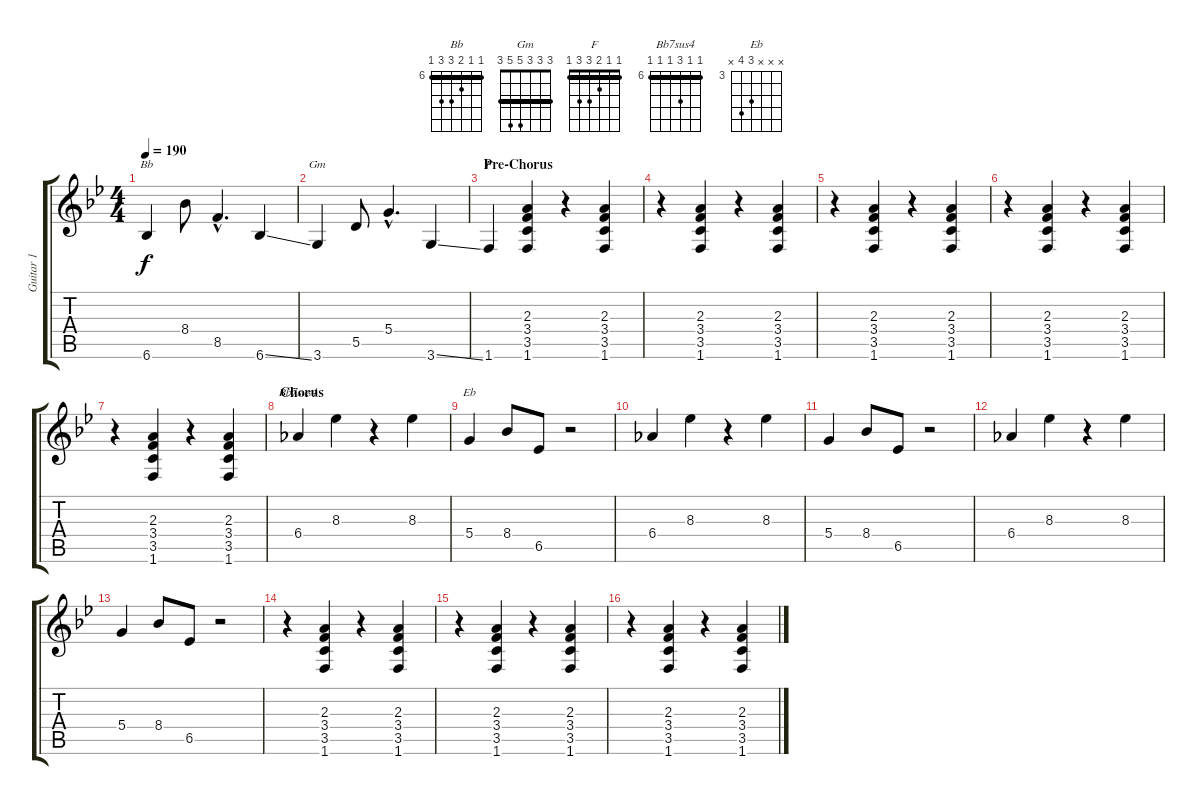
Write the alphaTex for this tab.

\track ("Guitar 1" "Guitar 1") {instrument distortionguitar}
\staff {score tabs}
\tuning (E4 B3 G3 D3 A2 E2) {hide}
\chord ("Bb" 6 6 7 8 8 6) {firstfret 6 barre 6}
\chord ("Gm" 3 3 3 5 5 3) {barre 3}
\chord ("F" 1 1 2 3 3 1) {barre 1}
\chord ("Bb7sus4" 6 6 8 6 6 6) {firstfret 6 barre 6}
\chord ("Eb" x x x 5 6 x) {firstfret 3}
\ts (4 4)
\tempo 190
\clef g2
\ks bb
6.6.4{ch "Bb" dy f} 8.4.8 8.5{hac}.4{d} 6.6{ss}.4 |
3.6.4{ch "Gm"} 5.5.8 5.4{hac}.4{d} 3.6{ss}.4 |
\section ("" "Pre-Chorus")
1.6.4{ch "F"} (2.3 3.4 3.5 1.6).4 r.4 (2.3 3.4 3.5 1.6).4 |
r.4 (2.3 3.4 3.5 1.6).4 r.4 (2.3 3.4 3.5 1.6).4 |
r.4 (2.3 3.4 3.5 1.6).4 r.4 (2.3 3.4 3.5 1.6).4 |
r.4 (2.3 3.4 3.5 1.6).4 r.4 (2.3 3.4 3.5 1.6).4 |
r.4 (2.3 3.4 3.5 1.6).4 r.4 (2.3 3.4 3.5 1.6).4 |
\section ("" "Chorus")
6.4.4{ch "Bb7sus4"} 8.3.4 r.4 8.3.4 |
5.4.4{ch "Eb"} 8.4.8 6.5.8 r.2 |
6.4.4 8.3.4 r.4 8.3.4 |
5.4.4 8.4.8 6.5.8 r.2 |
6.4.4 8.3.4 r.4 8.3.4 |
5.4.4 8.4.8 6.5.8 r.2 |
r.4 (2.3 3.4 3.5 1.6).4 r.4 (2.3 3.4 3.5 1.6).4 |
r.4 (2.3 3.4 3.5 1.6).4 r.4 (2.3 3.4 3.5 1.6).4 |
r.4 (2.3 3.4 3.5 1.6).4 r.4 (2.3 3.4 3.5 1.6).4
